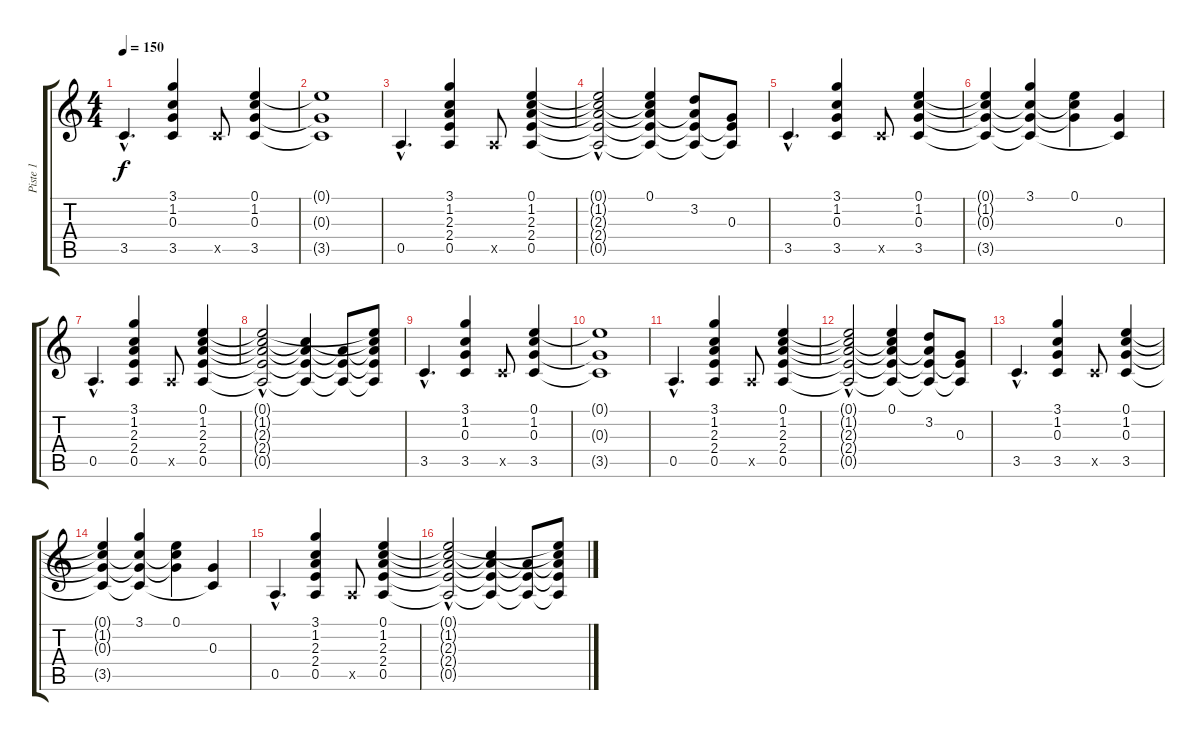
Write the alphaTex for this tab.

\track ("Piste 1" "Piste 1") {instrument acousticguitarnylon}
\staff {score tabs}
\tuning (E4 B3 G3 D3 A2 E2) {hide}
\ts (4 4)
\tempo 150
\clef g2
\ks c
3.5{hac}.4{d dy f instrument acousticguitarnylon} (3.1 1.2 0.3 3.5).4 3.5{x}.8 (0.1 1.2 0.3 3.5).4 |
(0.1{t} 0.3{t} 3.5{t}).1 |
0.5{hac}.4{d} (3.1 1.2 2.3 2.4 0.5).4 0.5{x}.8 (0.1 1.2 2.3 2.4 0.5).4 |
(0.1{hac t} 1.2{t} 2.3{hac t} 2.4{t} 0.5{t}).2 (0.1 1.2{t} 2.3{t} 2.4{t} 0.5{t}).4 (3.2 2.3{t} 2.4{t} 0.5{t}).8 (0.3 2.4{t} 0.5{t}).8 |
3.5{hac}.4{d} (3.1 1.2 0.3 3.5).4 3.5{x}.8 (0.1 1.2 0.3 3.5).4 |
(0.1{t} 1.2{t} 0.3{t} 3.5{t}).4 (3.1 1.2{t} 0.3{t} 3.5{t}).4 (0.1 1.2{t} 0.3{t}).4 (0.3 3.5{t}).4 |
0.5{hac}.4{d} (3.1 1.2 2.3 2.4 0.5).4 0.5{x}.8 (0.1 1.2 2.3 2.4 0.5).4 |
(0.1{hac t} 1.2{t} 2.3{hac t} 2.4{t} 0.5{t}).2 (1.2{t} 2.3{t} 2.4{t} 0.5{t}).4 (2.3{t} 2.4{t} 0.5{t}).8 (0.1{t} 1.2{t} 2.3{t} 2.4{t} 0.5{t}).8 |
3.5{hac}.4{d} (3.1 1.2 0.3 3.5).4 3.5{x}.8 (0.1 1.2 0.3 3.5).4 |
(0.1{t} 0.3{t} 3.5{t}).1 |
0.5{hac}.4{d} (3.1 1.2 2.3 2.4 0.5).4 0.5{x}.8 (0.1 1.2 2.3 2.4 0.5).4 |
(0.1{hac t} 1.2{t} 2.3{hac t} 2.4{t} 0.5{t}).2 (0.1 1.2{t} 2.3{t} 2.4{t} 0.5{t}).4 (3.2 2.3{t} 2.4{t} 0.5{t}).8 (0.3 2.4{t} 0.5{t}).8 |
3.5{hac}.4{d} (3.1 1.2 0.3 3.5).4 3.5{x}.8 (0.1 1.2 0.3 3.5).4 |
(0.1{t} 1.2{t} 0.3{t} 3.5{t}).4 (3.1 1.2{t} 0.3{t} 3.5{t}).4 (0.1 1.2{t} 0.3{t}).4 (0.3 3.5{t}).4 |
0.5{hac}.4{d} (3.1 1.2 2.3 2.4 0.5).4 0.5{x}.8 (0.1 1.2 2.3 2.4 0.5).4 |
(0.1{hac t} 1.2{t} 2.3{hac t} 2.4{t} 0.5{t}).2 (1.2{t} 2.3{t} 2.4{t} 0.5{t}).4 (2.3{t} 2.4{t} 0.5{t}).8 (0.1{t} 1.2{t} 2.3{t} 2.4{t} 0.5{t}).8
